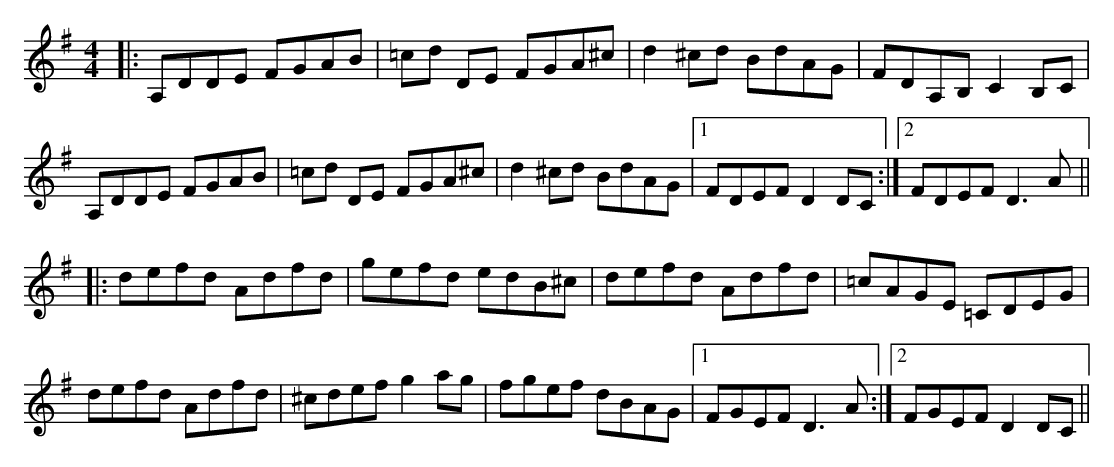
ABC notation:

X:1
M:4/4
K:Dmix
|:A,DDE FGAB|=cd DE FGA^c|d2^cd BdAG|FDA,B, C2B,C|
A,DDE FGAB|=cd DE FGA^c|d2^cd BdAG|1 FDEF D2DC:|2 FDEF D3A||
|:defd Adfd|gefd edB^c|defd Adfd|=cAGE =CDEG|
defd Adfd|^cdef g2ag|fgef dBAG|1 FGEF D3A:|2 FGEF D2DC||
